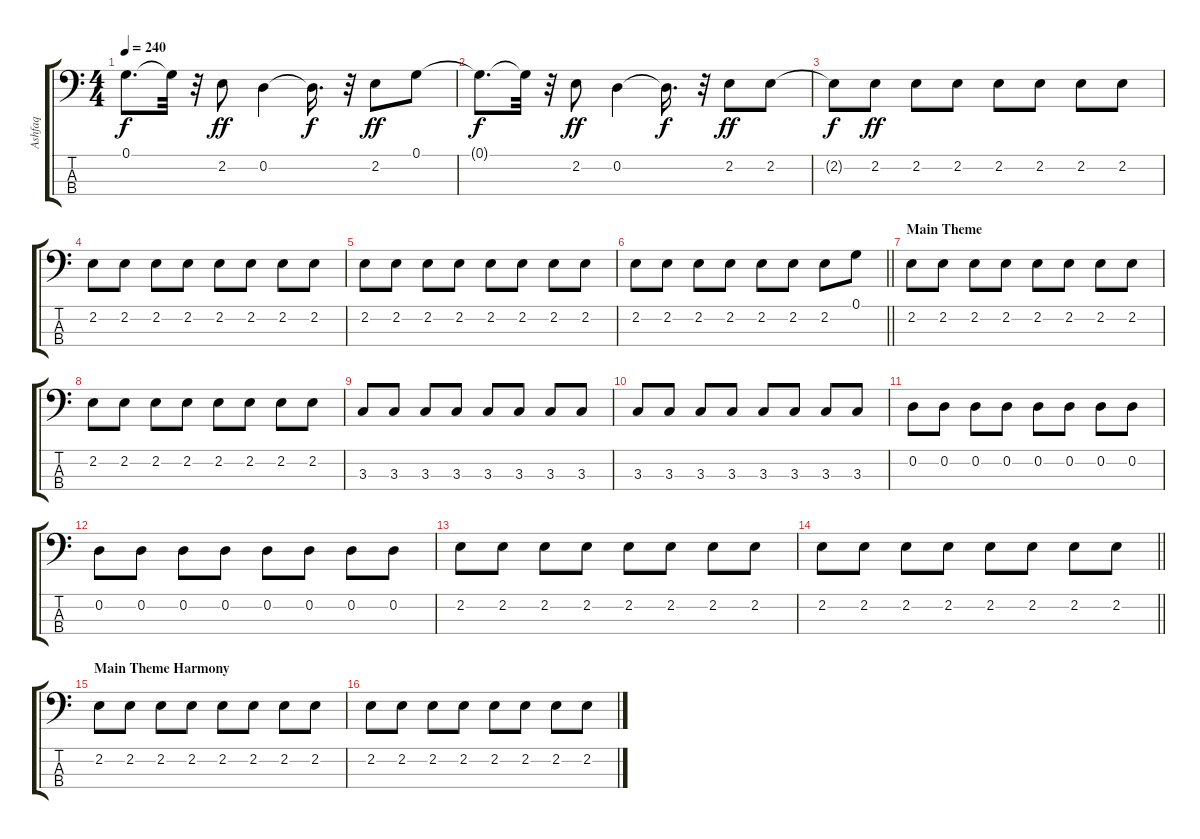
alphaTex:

\track ("Ashfaq" "Ashfaq") {instrument electricbassfinger}
\staff {score tabs}
\tuning (G2 D2 A1 E1) {hide}
\ts (4 4)
\tempo 240
\clef f4
\ks c
0.1{t}.8{d dy f} 0.1{t}.32 r.32 2.2.8{dy ff} 0.2.4 0.2{t}.16{d dy f} r.32 2.2.8{dy ff} 0.1.8 |
0.1{t}.8{d dy f} 0.1{t}.32 r.32 2.2.8{dy ff} 0.2.4 0.2{t}.16{d dy f} r.32 2.2.8{dy ff} 2.2.8 |
2.2{t}.8{dy f} 2.2.8{dy ff} 2.2.8 2.2.8 2.2.8 2.2.8 2.2.8 2.2.8 |
2.2.8 2.2.8 2.2.8 2.2.8 2.2.8 2.2.8 2.2.8 2.2.8 |
2.2.8 2.2.8 2.2.8 2.2.8 2.2.8 2.2.8 2.2.8 2.2.8 |
\barLineRight lightlight
2.2.8 2.2.8 2.2.8 2.2.8 2.2.8 2.2.8 2.2.8 0.1.8 |
\section ("" "Main Theme")
2.2.8 2.2.8 2.2.8 2.2.8 2.2.8 2.2.8 2.2.8 2.2.8 |
2.2.8 2.2.8 2.2.8 2.2.8 2.2.8 2.2.8 2.2.8 2.2.8 |
3.3.8 3.3.8 3.3.8 3.3.8 3.3.8 3.3.8 3.3.8 3.3.8 |
3.3.8 3.3.8 3.3.8 3.3.8 3.3.8 3.3.8 3.3.8 3.3.8 |
0.2.8 0.2.8 0.2.8 0.2.8 0.2.8 0.2.8 0.2.8 0.2.8 |
0.2.8 0.2.8 0.2.8 0.2.8 0.2.8 0.2.8 0.2.8 0.2.8 |
2.2.8 2.2.8 2.2.8 2.2.8 2.2.8 2.2.8 2.2.8 2.2.8 |
\barLineRight lightlight
2.2.8 2.2.8 2.2.8 2.2.8 2.2.8 2.2.8 2.2.8 2.2.8 |
\section ("" "Main Theme Harmony")
2.2.8 2.2.8 2.2.8 2.2.8 2.2.8 2.2.8 2.2.8 2.2.8 |
2.2.8 2.2.8 2.2.8 2.2.8 2.2.8 2.2.8 2.2.8 2.2.8
